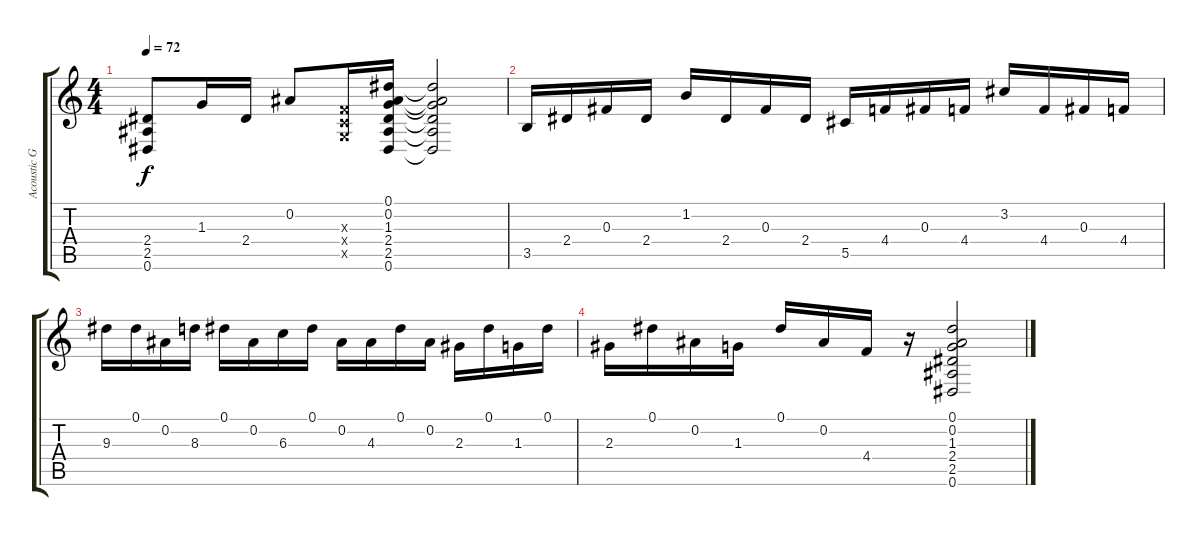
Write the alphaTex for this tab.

\track ("Acoustic Guitar" "Acoustic G") {instrument acousticguitarnylon}
\staff {score tabs}
\tuning (Eb4 Bb3 Gb3 Db3 Ab2 Eb2) {hide}
\ts (4 4)
\tempo 72
\clef g2
\ks c
(2.4 2.5 0.6).8{dy f} 1.3.16 2.4.16 0.2.8 (-1.3{x} -1.4{x} -1.5{x}).16 (0.1 0.2 1.3 2.4 2.5 0.6).16 (0.1{t} 0.2{t} 1.3{t} 2.4{t} 2.5{t} 0.6{t}).2 |
3.5.16 2.4.16 0.3.16 2.4.16 1.2.16 2.4.16 0.3.16 2.4.16 5.5.16 4.4.16 0.3.16 4.4.16 3.2.16 4.4.16 0.3.16 4.4.16 |
9.3.16 0.1.16 0.2.16 8.3.16 0.1.16 0.2.16 6.3.16 0.1.16 0.2.16 4.3.16 0.1.16 0.2.16 2.3.16 0.1.16 1.3.16 0.1.16 |
2.3.16 0.1.16 0.2.16 1.3.16 0.1.16 0.2.16 4.4.16 r.16 (0.1 0.2 1.3 2.4 2.5 0.6).2
